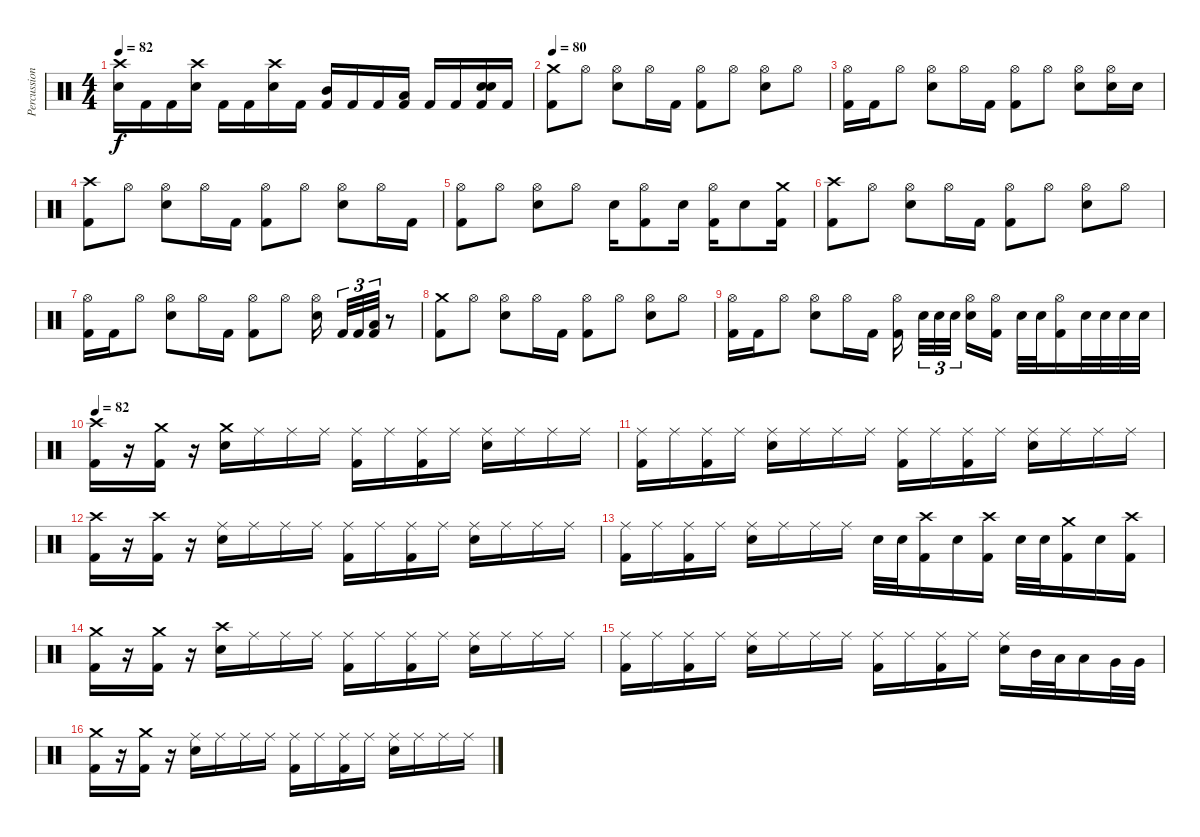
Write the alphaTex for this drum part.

\track ("Percussion" "Percussion") {instrument percussion}
\staff {score}
\articulation defaults
\ts (4 4)
\tempo 82
\clef neutral
\ks c
("Crash high (hit)" "Electric Snare (hit)").16{dy f} "Kick (hit) 2".16 "Kick (hit) 2".16 ("Crash high (hit)" "Electric Snare (hit)").16 "Kick (hit) 2".16 "Kick (hit) 2".16 ("Crash high (hit)" "Electric Snare (hit)").16 "Kick (hit) 2".16 ("Mid Tom (hit)" "Kick (hit) 2").16 "Kick (hit) 2".16 "Kick (hit) 2".16 ("Low Tom (hit)" "Kick (hit) 2").16 "Kick (hit) 2".16 "Kick (hit) 2".16 ("Electric Snare (hit)" "Electric Snare (hit)" "Kick (hit) 2").16 "Kick (hit) 2".16 |
\tempo 80
("Crash medium (hit)" "Kick (hit) 2").8 "Hi-Hat (open)".8 ("Hi-Hat (open)" "Electric Snare (hit)").8 "Hi-Hat (open)".16 "Kick (hit) 2".16 ("Hi-Hat (open)" "Kick (hit) 2").8 "Hi-Hat (open)".8 ("Hi-Hat (open)" "Electric Snare (hit)").8 "Hi-Hat (open)".8 |
("Hi-Hat (open)" "Kick (hit) 2").16 "Kick (hit) 2".16 "Hi-Hat (open)".8 ("Hi-Hat (open)" "Electric Snare (hit)").8 "Hi-Hat (open)".16 "Kick (hit) 2".16 ("Hi-Hat (open)" "Kick (hit) 2").8 "Hi-Hat (open)".8 ("Hi-Hat (open)" "Electric Snare (hit)").8 ("Hi-Hat (open)" "Electric Snare (hit)").16 "Electric Snare (hit)".16 |
("Crash high (hit)" "Kick (hit) 2").8 "Hi-Hat (open)".8 ("Hi-Hat (open)" "Electric Snare (hit)").8 "Hi-Hat (open)".16 "Kick (hit) 2".16 ("Hi-Hat (open)" "Kick (hit) 2").8 "Hi-Hat (open)".8 ("Hi-Hat (open)" "Electric Snare (hit)").8 "Hi-Hat (open)".16 "Kick (hit) 2".16 |
("Hi-Hat (open)" "Kick (hit) 2").8 "Hi-Hat (open)".8 ("Hi-Hat (open)" "Electric Snare (hit)").8 "Hi-Hat (open)".8 "Electric Snare (hit)".16 ("Hi-Hat (open)" "Kick (hit) 2").8 "Electric Snare (hit)".16 ("Hi-Hat (open)" "Kick (hit) 2").16 "Electric Snare (hit)".8 ("Crash medium (hit)" "Kick (hit) 2").16 |
("Crash high (hit)" "Kick (hit) 2").8 "Hi-Hat (open)".8 ("Hi-Hat (open)" "Electric Snare (hit)").8 "Hi-Hat (open)".16 "Kick (hit) 2".16 ("Hi-Hat (open)" "Kick (hit) 2").8 "Hi-Hat (open)".8 ("Hi-Hat (open)" "Electric Snare (hit)").8 "Hi-Hat (open)".8 |
("Hi-Hat (open)" "Kick (hit) 2").16 "Kick (hit) 2".16 "Hi-Hat (open)".8 ("Hi-Hat (open)" "Electric Snare (hit)").8 "Hi-Hat (open)".16 "Kick (hit) 2".16 ("Hi-Hat (open)" "Kick (hit) 2").8 "Hi-Hat (open)".8 ("Hi-Hat (open)" "Electric Snare (hit)").16 "Kick (hit) 2".32{tu (3 2)} "Kick (hit) 2".32{tu (3 2)} ("Low Tom (hit)" "Kick (hit) 2").32{tu (3 2)} r.8 |
("Crash medium (hit)" "Kick (hit) 2").8 "Hi-Hat (open)".8 ("Hi-Hat (open)" "Electric Snare (hit)").8 "Hi-Hat (open)".16 "Kick (hit) 2".16 ("Hi-Hat (open)" "Kick (hit) 2").8 "Hi-Hat (open)".8 ("Hi-Hat (open)" "Electric Snare (hit)").8 "Hi-Hat (open)".8 |
("Hi-Hat (open)" "Kick (hit) 2").16 "Kick (hit) 2".16 "Hi-Hat (open)".8 ("Hi-Hat (open)" "Electric Snare (hit)").8 "Hi-Hat (open)".16 "Kick (hit) 2".16 ("Hi-Hat (open)" "Kick (hit) 2").16 "Electric Snare (hit)".32{tu (3 2)} "Electric Snare (hit)".32{tu (3 2)} "Electric Snare (hit)".32{tu (3 2)} ("Hi-Hat (open)" "Electric Snare (hit)").16 ("Hi-Hat (open)" "Kick (hit) 2").16 "Electric Snare (hit)".32 "Electric Snare (hit)".32 ("Hi-Hat (open)" "Kick (hit) 2").16 "Electric Snare (hit)".32 "Electric Snare (hit)".32 "Electric Snare (hit)".32 "Electric Snare (hit)".32 |
\tempo 82
("Crash high (hit)" "Kick (hit) 2").16 r.16 ("Crash medium (hit)" "Kick (hit) 2").16 r.16 ("Crash medium (hit)" "Electric Snare (hit)").16 "Ride (middle)".16 "Ride (middle)".16 "Ride (middle)".16 ("Ride (middle)" "Kick (hit) 2").16 "Ride (middle)".16 ("Ride (middle)" "Kick (hit) 2").16 "Ride (middle)".16 ("Ride (middle)" "Electric Snare (hit)").16 "Ride (middle)".16 "Ride (middle)".16 "Ride (middle)".16 |
("Ride (middle)" "Kick (hit) 2").16 "Ride (middle)".16 ("Ride (middle)" "Kick (hit) 2").16 "Ride (middle)".16 ("Ride (middle)" "Electric Snare (hit)").16 "Ride (middle)".16 "Ride (middle)".16 "Ride (middle)".16 ("Ride (middle)" "Kick (hit) 2").16 "Ride (middle)".16 ("Ride (middle)" "Kick (hit) 2").16 "Ride (middle)".16 ("Ride (middle)" "Electric Snare (hit)").16 "Ride (middle)".16 "Ride (middle)".16 "Ride (middle)".16 |
("Crash high (hit)" "Kick (hit) 2").16 r.16 ("Crash high (hit)" "Kick (hit) 2").16 r.16 ("Ride (middle)" "Electric Snare (hit)").16 "Ride (middle)".16 "Ride (middle)".16 "Ride (middle)".16 ("Ride (middle)" "Kick (hit) 2").16 "Ride (middle)".16 ("Ride (middle)" "Kick (hit) 2").16 "Ride (middle)".16 ("Ride (middle)" "Electric Snare (hit)").16 "Ride (middle)".16 "Ride (middle)".16 "Ride (middle)".16 |
("Ride (middle)" "Kick (hit) 2").16 "Ride (middle)".16 ("Ride (middle)" "Kick (hit) 2").16 "Ride (middle)".16 ("Ride (middle)" "Electric Snare (hit)").16 "Ride (middle)".16 "Ride (middle)".16 "Ride (middle)".16 "Electric Snare (hit)".32 "Electric Snare (hit)".32 ("Crash high (hit)" "Kick (hit) 2").16 "Electric Snare (hit)".16 ("Crash high (hit)" "Kick (hit) 2").16 "Electric Snare (hit)".32 "Electric Snare (hit)".32 ("Crash medium (hit)" "Kick (hit) 2").16 "Electric Snare (hit)".16 ("Crash high (hit)" "Kick (hit) 2").16 |
("Crash medium (hit)" "Kick (hit) 2").16 r.16 ("Crash medium (hit)" "Kick (hit) 2").16 r.16 ("Crash high (hit)" "Electric Snare (hit)").16 "Ride (middle)".16 "Ride (middle)".16 "Ride (middle)".16 ("Ride (middle)" "Kick (hit) 2").16 "Ride (middle)".16 ("Ride (middle)" "Kick (hit) 2").16 "Ride (middle)".16 ("Ride (middle)" "Electric Snare (hit)").16 "Ride (middle)".16 "Ride (middle)".16 "Ride (middle)".16 |
("Ride (middle)" "Kick (hit) 2").16 "Ride (middle)".16 ("Ride (middle)" "Kick (hit) 2").16 "Ride (middle)".16 ("Ride (middle)" "Electric Snare (hit)").16 "Ride (middle)".16 "Ride (middle)".16 "Ride (middle)".16 ("Ride (middle)" "Kick (hit) 2").16 "Ride (middle)".16 ("Ride (middle)" "Kick (hit) 2").16 "Ride (middle)".16 ("Ride (middle)" "Electric Snare (hit)").16 "Mid Tom (hit)".32 "Low Tom (hit)".32 "Low Tom (hit)".16 "Very Low Tom (hit)".32 "Very Low Tom (hit)".32 |
("Crash medium (hit)" "Kick (hit) 2").16 r.16 ("Crash medium (hit)" "Kick (hit) 2").16 r.16 ("Ride (middle)" "Electric Snare (hit)").16 "Ride (middle)".16 "Ride (middle)".16 "Ride (middle)".16 ("Ride (middle)" "Kick (hit) 2").16 "Ride (middle)".16 ("Ride (middle)" "Kick (hit) 2").16 "Ride (middle)".16 ("Ride (middle)" "Electric Snare (hit)").16 "Ride (middle)".16 "Ride (middle)".16 "Ride (middle)".16
